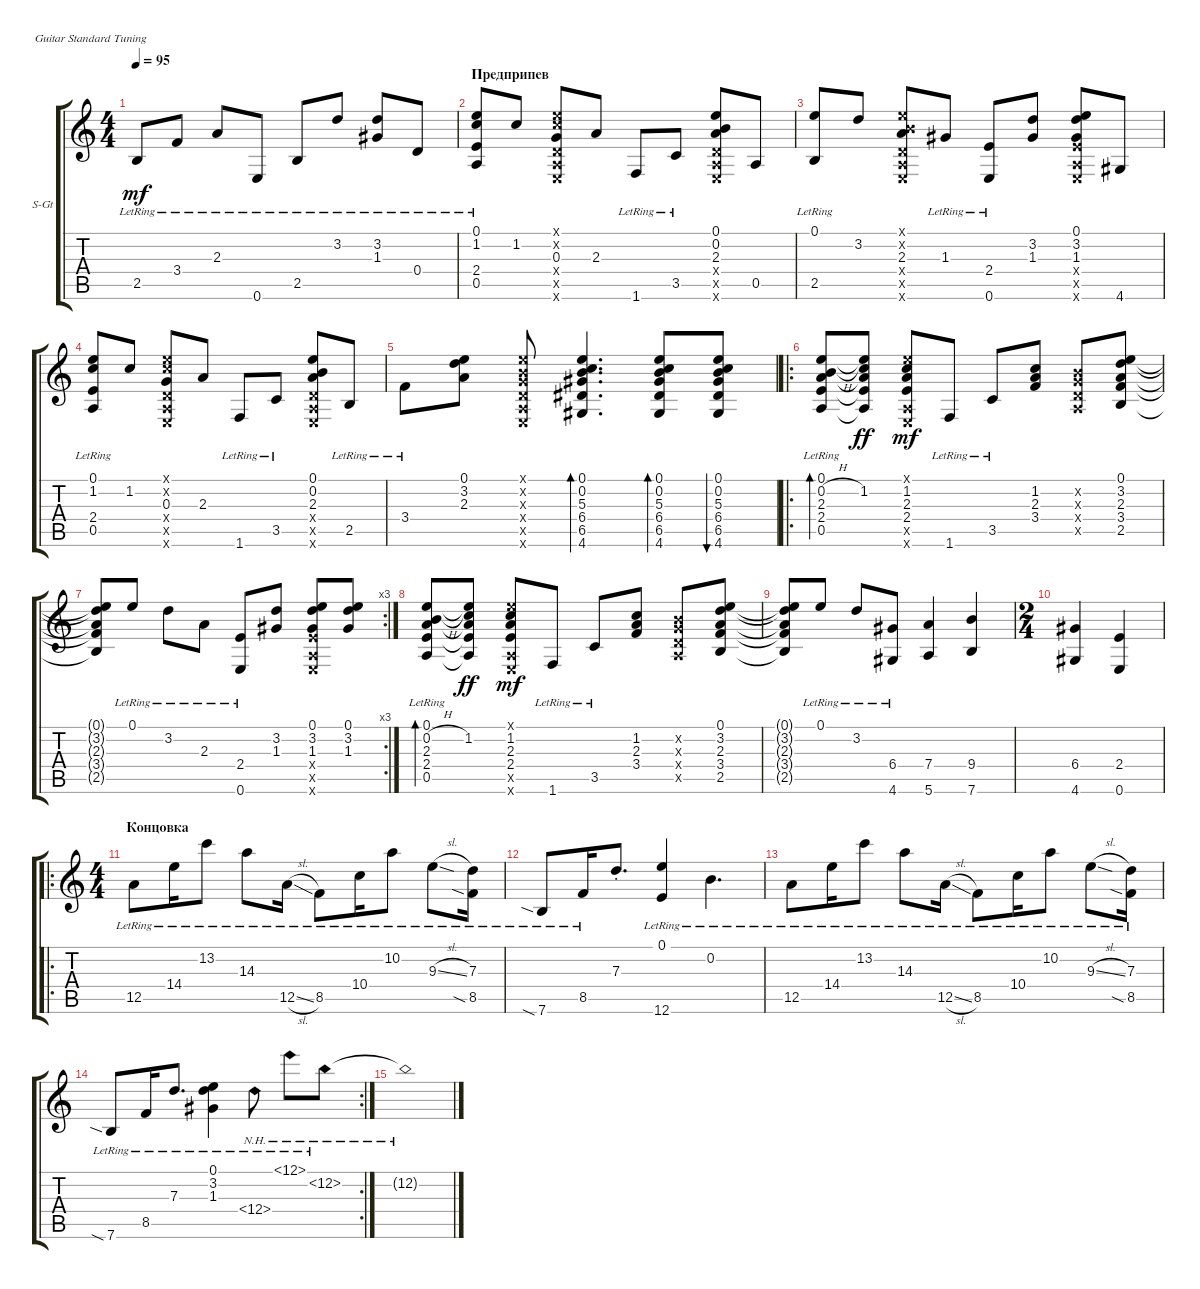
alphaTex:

\defaultSystemsLayout 4
\bracketExtendMode groupsimilarinstruments
\firstSystemTrackNameOrientation horizontal
\otherSystemsTrackNameOrientation horizontal
\track ("Steel Guitar" "S-Gt") {instrument acousticguitarsteel}
\staff {score tabs}
\tuning (E4 B3 G3 D3 A2 E2)
\ts (4 4)
\tempo 95
\clef g2
\ks c
2.5{lr}.8{dy mf} 3.4{lr}.8 2.3{lr}.8 0.6{lr}.8 2.5{lr}.8 3.2{lr}.8 (3.2{lr} 1.3{lr}).8 0.4{lr}.8 |
\section ("" "Предприпев")
(0.5{lr} 1.2{lr} 0.1{lr} 2.4{lr}).8 1.2.8 (0.3 1.2{x} 0.4{x} 0.5{x} 0.6{x} 0.1{x}).8 2.3.8 1.6{lr}.8 3.5{lr}.8 (2.3 0.2 0.1 0.6{x} 0.5{x} 0.4{x}).8 0.5.8 |
(2.5{lr} 0.1{lr}).8 3.2.8 (2.3 0.6{x} 0.5{x} 0.4{x} 0.2{x} 0.1{x}).8 1.3{lr}.8 (0.6{lr} 2.4{lr}).8 (1.3 3.2).8 (2.4{x} 1.3 3.2 0.1 0.5{x} 0.6{x}).8 4.6.8 |
(0.5{lr} 1.2{lr} 0.1{lr} 2.4{lr}).8 1.2.8 (0.3 1.2{x} 0.4{x} 0.5{x} 0.6{x} 0.1{x}).8 2.3.8 1.6{lr}.8 3.5{lr}.8 (2.3 0.2 0.1 0.6{x} 0.5{x} 0.4{x}).8 2.5{lr}.8 |
3.4{lr}.8 (2.3 3.2 0.1).8 (0.5{x} 0.6{x} 0.4{x} 0.3{x} 0.2{x} 0.1{x}).8 (4.6 6.5 6.4 5.3 0.2 0.1).4{d bd 151} (4.6 6.5 6.4 5.3 0.2 0.1).8{bd 80} (4.6 6.5 6.4 5.3 0.2 0.1).8{bu 79} |
\ro
(0.5{lr} 2.4{lr} 2.3{lr} 0.2{h lr} 0.1{lr}).8{bd 119} (2.4{t} 2.3{t} 0.1{t} 0.5{t} 1.2).8{dy ff} (0.6{x} 0.5{x} 2.4 2.3 1.2 0.1{x}).8{dy mf} 1.6{lr}.8 3.5{lr}.8 (1.2 2.3 3.4).8 (0.2{x} 0.3{x} 0.4{x} 0.5{x}).8 (2.5 3.4 2.3 0.1 3.2).8 |
\rc 3
(2.5{t} 3.4{t} 2.3{t} 0.1{t} 3.2{t}).8 0.1{lr}.8 3.2{lr}.8 2.3{lr}.8 (0.6{lr} 2.4{lr}).8 (1.3 3.2).8 (2.4{x} 1.3 3.2 0.1 0.5{x} 0.6{x}).8 (1.3 3.2 0.1).8 |
(0.5{lr} 2.4{lr} 2.3{lr} 0.2{h lr} 0.1{lr}).8{bd 119} (2.4{t} 2.3{t} 0.1{t} 0.5{t} 1.2).8{dy ff} (0.6{x} 0.5{x} 2.4 2.3 1.2 0.1{x}).8{dy mf} 1.6{lr}.8 3.5{lr}.8 (1.2 2.3 3.4).8 (0.2{x} 0.3{x} 0.4{x} 0.5{x}).8 (2.5 3.4 2.3 0.1 3.2).8 |
(2.5{t} 3.4{t} 2.3{t} 0.1{t} 3.2{t}).8 0.1{lr}.8 3.2{lr}.8 (4.6{lr} 6.4).8 (5.6 7.4).4 (7.6 9.4).4 |
\ts (2 4)
(4.6 6.4).4 (0.6 2.4).4 |
\ro
\ts (4 4)
\section ("" "Концовка")
12.5{lr}.8 14.4{lr}.16 13.2{lr}.8 14.3{lr}.8 12.5{sl lr}.16 8.5{lr}.8 10.4{lr}.16 10.2{lr}.8 9.3{sl lr}.8 (7.3{lr} 8.5{sia lr}).16 |
7.6{sia lr}.8 8.5{lr}.16 7.3{st}.8{d} (12.6{lr} 0.1{lr}).4 0.2{lr}.4{d} |
12.5{lr}.8 14.4{lr}.16 13.2{lr}.8 14.3{lr}.8 12.5{sl lr}.16 8.5{lr}.8 10.4{lr}.16 10.2{lr}.8 9.3{sl lr}.8 (7.3{lr} 8.5{sia lr}).16 |
\rc 2
7.6{sia lr}.8 8.5{lr}.16 7.3{lr}.8{d} (1.3{lr} 3.2{lr} 0.1{lr}).4 12.4{nh lr}.8 12.1{nh lr}.8 12.2{nh lr}.8 |
12.2{nh t}.1
